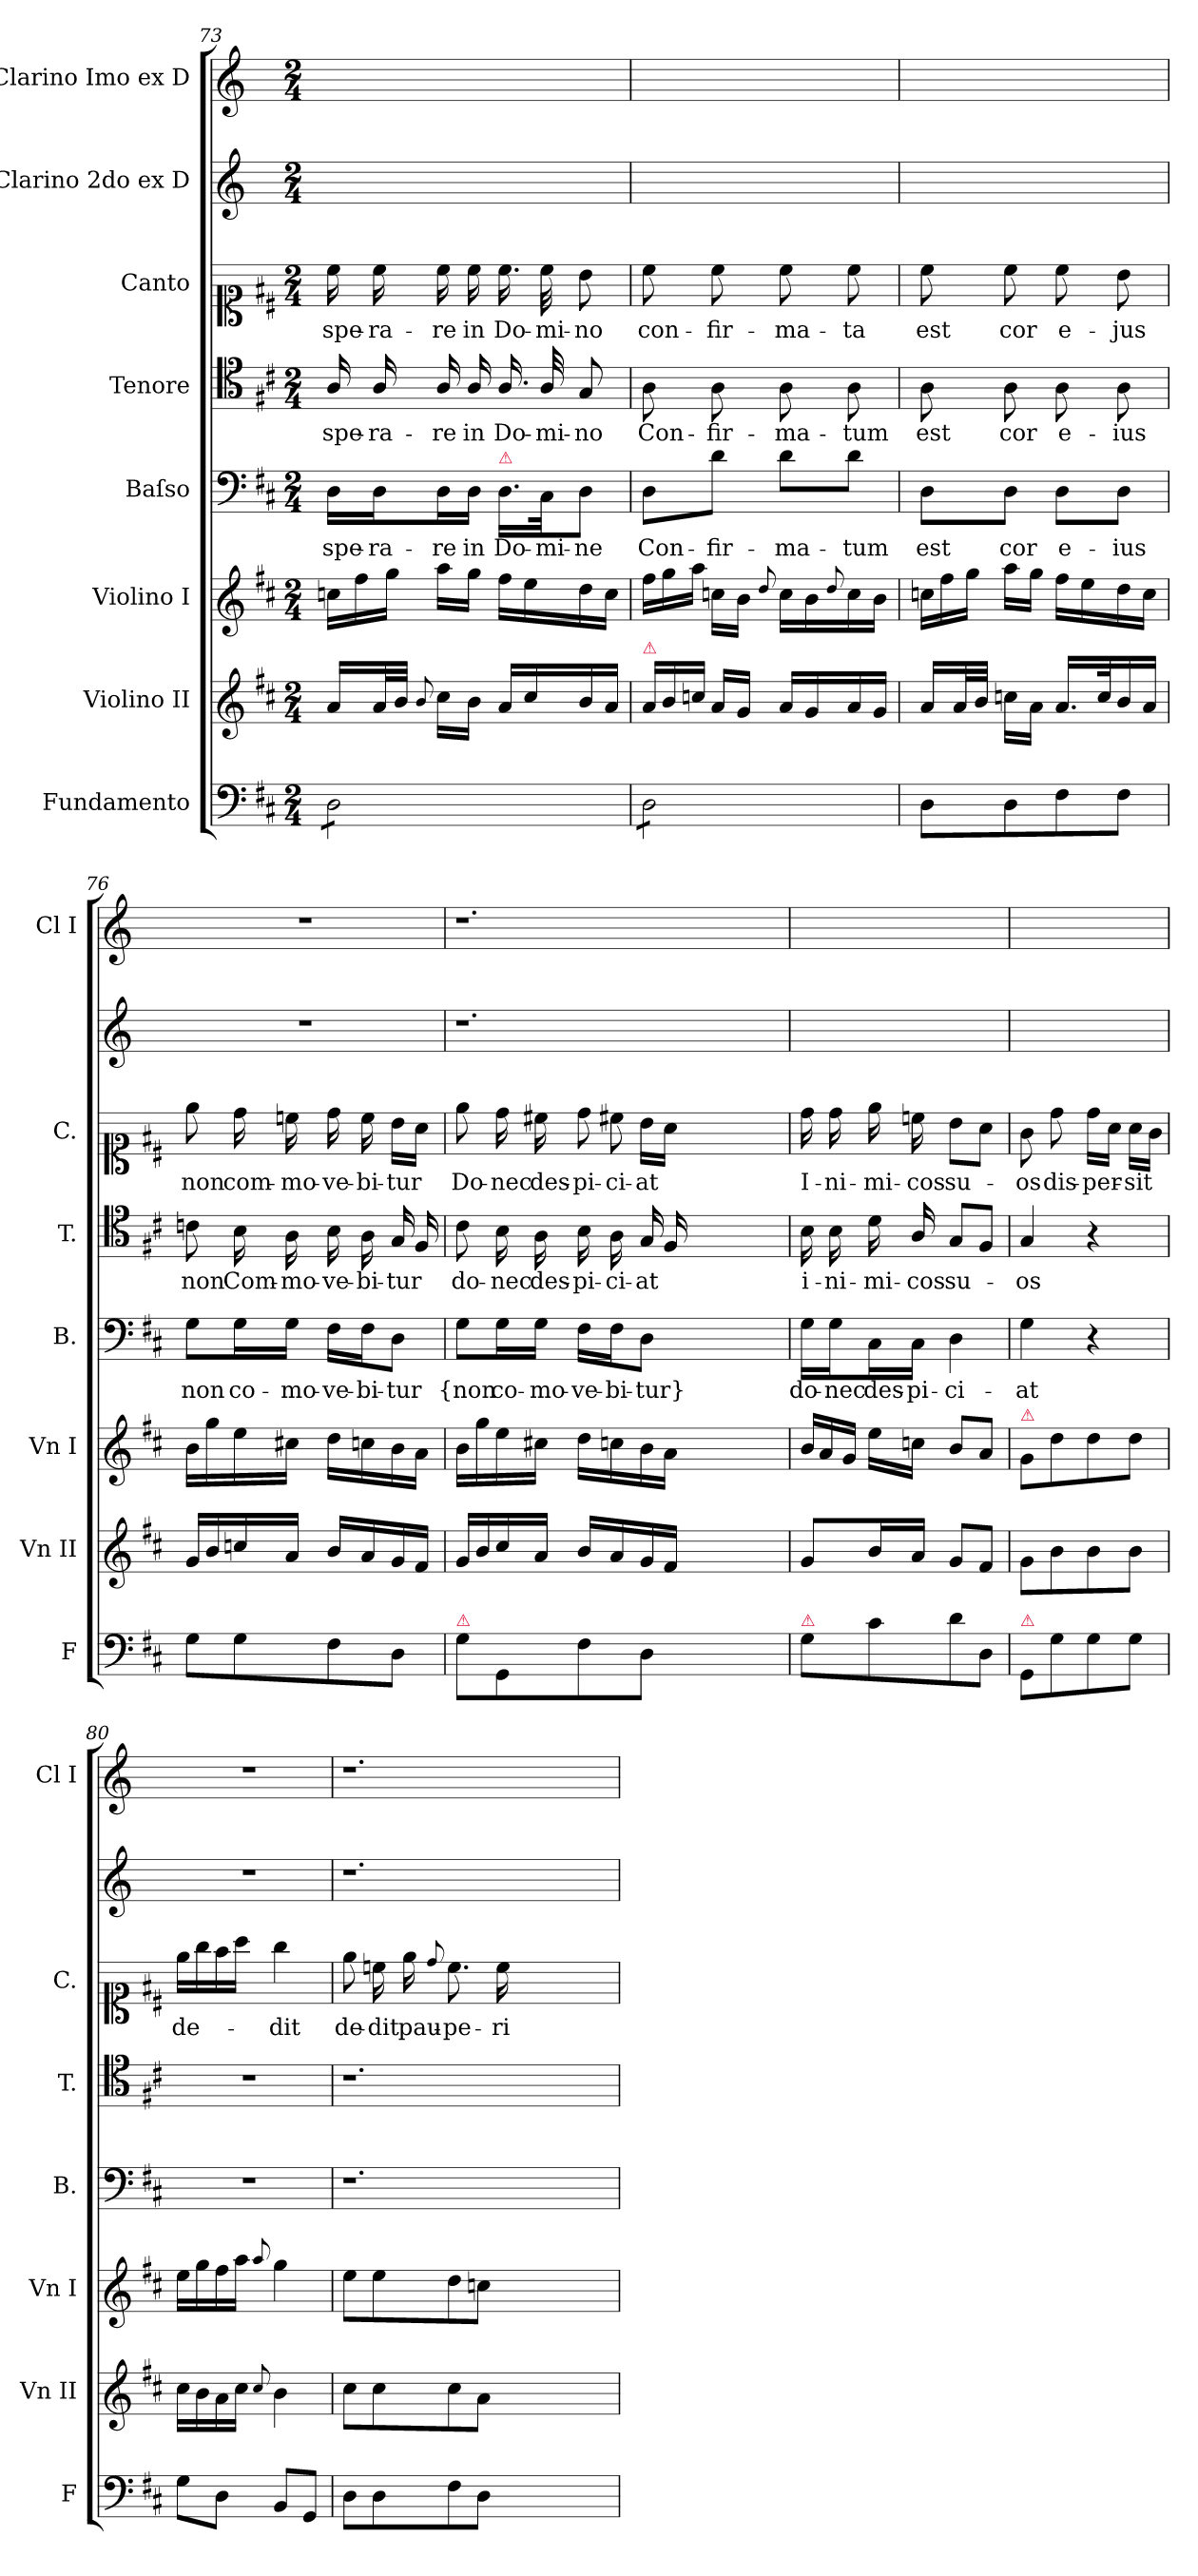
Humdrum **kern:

**kern	**kern	**kern	**kern	**text	**kern	**text	**kern	**text	**kern	**kern
*part8	*part7	*part6	*part5	*part5	*part4	*part4	*part3	*part3	*part2	*part1
*staff8	*staff7	*staff6	*staff5	*staff5	*staff4	*staff4	*staff3	*staff3	*staff2	*staff1
*I"Fundamento	*I"Violino II	*I"Violino I	*I"Baſso	*	*I"Tenore	*	*I"Canto	*	*I"Clarino 2do ex D	*I"Clarino Imo ex D
*I'F	*I'Vn II	*I'Vn I	*I'B.	*	*I'T.	*	*I'C.	*	*	*I'Cl I
*clefF4	*clefG2	*clefG2	*clefF4	*	*clefC4	*	*clefC1	*	*clefG2	*clefG2
*	*	*	*	*	*	*	*	*	*ITrd-1c-2	*ITrd-1c-2
*k[f#c#]	*k[f#c#]	*k[f#c#]	*k[f#c#]	*	*k[f#c#]	*	*k[f#c#]	*	*k[f#c#]	*k[f#c#]
*D:	*D:	*D:	*D:	*	*D:	*	*D:	*	*D:	*D:
*M2/4	*M2/4	*M2/4	*M2/4	*	*M2/4	*	*M2/4	*	*M2/4	*M2/4
*	*	*Xtuplet	*	*	*	*	*	*	*	*
=73	=73	=73	=73	=73	=73	=73	=73	=73	=73	=73
*tremolo	*	*	*	*	*	*	*	*	*	*
8D\L	16a/LL	24ccn\LL	16D\LL	spe-	16A/	spe-	16cc#\	spe-	2ryy	2ryy
.	.	24ff#\	.	.	.	.	.	.	.	.
.	32a/L	.	16D\J	-ra-	16A/	-ra-	16cc#\	-ra-	.	.
.	.	24gg\JJ	.	.	.	.	.	.	.	.
.	32b/JJJ	.	.	.	.	.	.	.	.	.
.	8qqb/	.	.	.	.	.	.	.	.	.
8D\	16cc#\LL	16aa\LL	16D\L	-re	16A/	-re	16cc#\	-re	.	.
.	16b\JJ	16gg\JJ	16D\JJ	in	16A/	in	16cc#\	in	.	.
!	!	!	!LO:TX:a:color=crimson:t=⚠	!	!	!	!	!	!	!
8D\	16a/LL	16ff#\LL	16.D\LL	Do-	16.A/	Do-	16.cc#\	Do-	.	.
.	16cc#/	16ee\	.	.	.	.	.	.	.	.
.	.	.	32C#\Jk	-mi-	32A/	-mi-	32cc#\	-mi-	.	.
8D\J	16b/	16dd\	8D\J	-ne	8G/	-no	8b\	-no	.	.
.	16a/JJ	16cc\JJ	.	.	.	.	.	.	.	.
=74	=74	=74	=74	=74	=74	=74	=74	=74	=74	=74
*	*Xtuplet	*	*	*	*	*	*	*	*	*
!	!LO:TX:a:color=crimson:t=⚠	!	!	!	!	!	!	!	!	!
8D\L	24a/LL	24ff#\LL	8D\L	Con-	8A\	Con-	8cc#\	con-	2ryy	2ryy
.	24b/	24gg\	.	.	.	.	.	.	.	.
.	24ccn/JJ	24aa\JJ	.	.	.	.	.	.	.	.
8D\	16a/LL	16ccn\LL	8d\J	-fir-	8A\	-fir-	8cc#\	-fir-	.	.
.	16g/JJ	16b\JJ	.	.	.	.	.	.	.	.
.	.	8qqdd/	.	.	.	.	.	.	.	.
8D\	16a/LL	16cc\LL	8d\L	-ma-	8A\	-ma-	8cc#\	-ma-	.	.
.	16g/	16b\	.	.	.	.	.	.	.	.
.	.	8qqdd/	.	.	.	.	.	.	.	.
8D\J	16a/	16cc\	8d\J	-tum	8A\	-tum	8cc#\	-ta	.	.
*Xtremolo	*	*	*	*	*	*	*	*	*	*
.	16g/JJ	16b\JJ	.	.	.	.	.	.	.	.
=75	=75	=75	=75	=75	=75	=75	=75	=75	=75	=75
8D\L	16a/LL	24ccn\LL	8D\L	est	8A\	est	8cc#\	est	2ryy	2ryy
.	.	24ff#\	.	.	.	.	.	.	.	.
.	32a/L	.	.	.	.	.	.	.	.	.
.	.	24gg\JJ	.	.	.	.	.	.	.	.
.	32b/JJJ	.	.	.	.	.	.	.	.	.
8D\	16ccn\LL	16aa\LL	8D\J	cor	8A\	cor	8cc#\	cor	.	.
.	16a\JJ	16gg\JJ	.	.	.	.	.	.	.	.
8F#\	16.a/LL	16ff#\LL	8D\L	e-	8A\	e-	8cc#\	e-	.	.
.	.	16ee\	.	.	.	.	.	.	.	.
.	32cc/K	.	.	.	.	.	.	.	.	.
8F#\J	16b/	16dd\	8D\J	-ius	8A\	-ius	8b\	-jus	.	.
.	16a/JJ	16cc\JJ	.	.	.	.	.	.	.	.
=76	=76	=76	=76	=76	=76	=76	=76	=76	=76	=76
8G\L	16g/LL	16b\LL	8G\L	non	8cn\	non	8ee\	non	2r	2r
.	16b/	16gg\	.	.	.	.	.	.	.	.
8G\	16ccn/	16ee\	16G\L	co-	16B\	Com-	16dd\	com-	.	.
.	16a/JJ	16cc#X\JJ	16G\JJ	-mo-	16A\	-mo-	16ccn\	-mo-	.	.
8F#\	16b/LL	16dd\LL	16F#\LL	-ve-	16B\	-ve-	16dd\	-ve-	.	.
.	16a/	16ccn\	16F#\J	-bi-	16A\	-bi-	16cc\	-bi-	.	.
8D\J	16g/	16b\	8D\J	-tur	16G/	-tur	16b\LL	-tur	.	.
.	16f#/JJ	16a\JJ	.	.	16F#/	.	16a\JJ	.	.	.
=77	=77	=77	=77	=77	=77	=77	=77	=77	=77	=77
!LO:TX:a:color=crimson:t=⚠	!	!	!	!	!	!	!	!	!	!
8G\L	16g/LL	16b\LL	8G\L	{non	8c#\	do-	8ee\	Do-	1.r	1.r
.	16b/	16gg\	.	.	.	.	.	.	.	.
8GG/	16cc#/	16ee\	16G\L	co-	16B\	-nec	16dd\	-nec	.	.
.	16a/JJ	16cc#X\JJ	16G\JJ	-mo-	16A\	des-	16cc#X\	des-	.	.
!	!	!	!	!	!	!	!LO:N:vis=8	!	!	!
8F#\	16b/LL	16dd\LL	16F#\LL	-ve-	16B\	-pi-	16dd\	-pi-	.	.
!	!	!	!	!	!	!	!LO:N:vis=8	!	!	!
.	16a/	16ccn\	16F#\J	-bi-	16A\	-ci-	16cc#X\	-ci-	.	.
8D\J	16g/	16b\	8D\J	-tur}	16G/	-at	16b\LL	-at	.	.
.	16f#/JJ	16a\JJ	.	.	16F#/	.	16a\JJ	.	.	.
1ryy	1ryy	1ryy	1ryy	.	1ryy	.	1ryy	.	.	.
=78	=78	=78	=78	=78	=78	=78	=78	=78	=78	=78
!LO:TX:a:color=crimson:t=⚠	!	!	!	!	!	!	!	!	!	!
8G\L	8g/L	24b/LL	16G\LL	do-	16B\	i-	16dd\	I-	2ryy	2ryy
.	.	24a/	.	.	.	.	.	.	.	.
.	.	.	16G\J	-nec	16B\	-ni-	16dd\	-ni-	.	.
.	.	24g/JJ	.	.	.	.	.	.	.	.
8c#\	16b/L	16ee\LL	16C#\L	des-	16d\	-mi-	16ee\	-mi-	.	.
.	16a/JJ	16ccn\JJ	16C#\JJ	-pi-	16A/	-cos	16ccn\	-cos	.	.
8d\	8g/L	8b/L	4D\	-ci-	8G/L	su-	8b\L	su-	.	.
8D/J	8f#/J	8a/J	.	.	8F#/J	.	8a\J	.	.	.
=79	=79	=79	=79	=79	=79	=79	=79	=79	=79	=79
!	!	!LO:TX:a:color=crimson:t=⚠	!	!	!	!	!	!	!	!
!LO:TX:a:color=crimson:t=⚠	!	!	!	!	!	!	!	!	!	!
8GG/L	8g\L	8g/L	4G\	-at	4G/	-os	8g\	-os	2ryy	2ryy
8G\	8b\	8dd\	.	.	.	.	8dd\	dis-	.	.
8G\	8b\	8dd\	4r	.	4r	.	16dd\LL	-per-	.	.
.	.	.	.	.	.	.	16a\JJ	.	.	.
8G\J	8b\J	8dd\J	.	.	.	.	16a\LL	-sit	.	.
.	.	.	.	.	.	.	16g\JJ	.	.	.
=80	=80	=80	=80	=80	=80	=80	=80	=80	=80	=80
8G\L	16cc#\LL	16ee\LL	2r	.	2r	.	16ee\LL	de-	2r	2r
.	16b\	16gg\	.	.	.	.	16gg\	.	.	.
8D\J	16a\	16ff#\	.	.	.	.	16ff#\	.	.	.
.	16cc#\JJ	16aa\JJ	.	.	.	.	16aa\JJ	.	.	.
.	8qqcc#/	8qqaa/	.	.	.	.	.	.	.	.
8BB/L	4b\	4gg\	.	.	.	.	4gg\	-dit	.	.
8GG/J	.	.	.	.	.	.	.	.	.	.
=81	=81	=81	=81	=81	=81	=81	=81	=81	=81	=81
8D\L	8cc#\L	8ee\L	1.r	.	1.r	.	8ee\	de-	1.r	1.r
8D\	8cc#\	8ee\	.	.	.	.	16ccn\	-dit	.	.
.	.	.	.	.	.	.	16ee\	pau-	.	.
.	.	.	.	.	.	.	8qqdd/	.	.	.
8F#\	8cc#\	8dd\	.	.	.	.	8.cc\	-pe-	.	.
8D\J	8a\J	8ccn\J	.	.	.	.	.	.	.	.
.	.	.	.	.	.	.	16cc\	-ri-	.	.
1ryy	1ryy	1ryy	.	.	.	.	1ryy	.	.	.
=	=	=	=	=	=	=	=	=	=	=
*-	*-	*-	*-	*-	*-	*-	*-	*-	*-	*-
